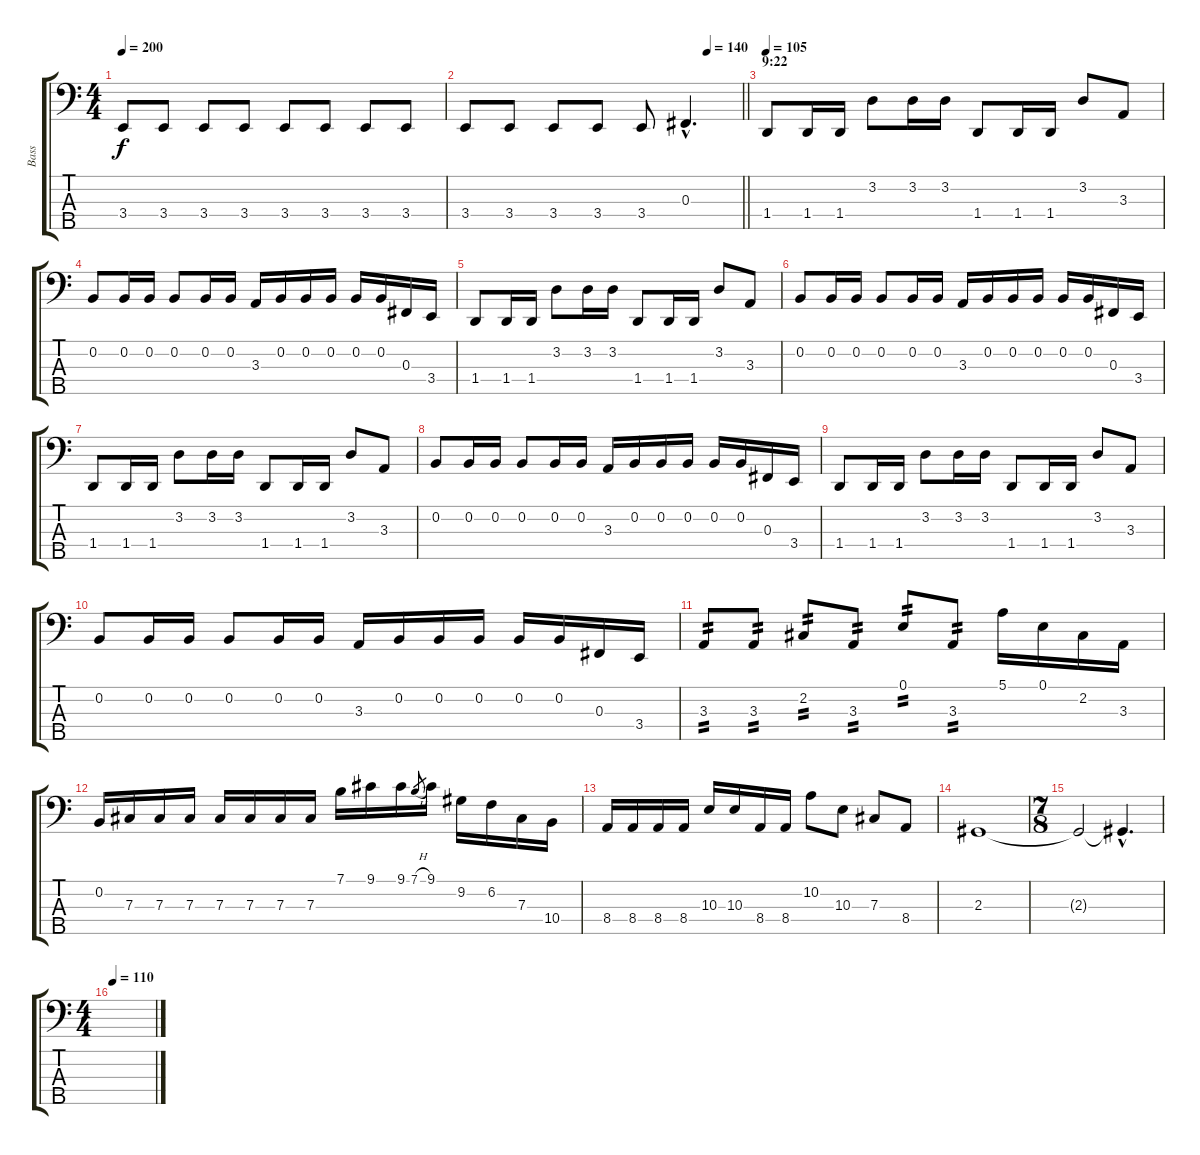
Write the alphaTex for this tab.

\track ("Bass" "Bass") {instrument electricbassfinger}
\staff {score tabs}
\tuning (E2 B1 Gb1 Db1 G0) {hide}
\ts (4 4)
\tempo 200
\clef f4
\ks c
3.4.8{dy f} 3.4.8 3.4.8 3.4.8 3.4.8 3.4.8 3.4.8 3.4.8 |
\tempo (140 0.875)
\barLineRight lightlight
3.4.8 3.4.8 3.4.8 3.4.8 3.4.8 0.3{hac}.4{d} |
\section ("" "9:22")
\tempo 105
1.4.8 1.4.16 1.4.16 3.2.8 3.2.16 3.2.16 1.4.8 1.4.16 1.4.16 3.2.8 3.3.8 |
0.2.8 0.2.16 0.2.16 0.2.8 0.2.16 0.2.16 3.3.16 0.2.16 0.2.16 0.2.16 0.2.16 0.2.16 0.3.16 3.4.16 |
1.4.8 1.4.16 1.4.16 3.2.8 3.2.16 3.2.16 1.4.8 1.4.16 1.4.16 3.2.8 3.3.8 |
0.2.8 0.2.16 0.2.16 0.2.8 0.2.16 0.2.16 3.3.16 0.2.16 0.2.16 0.2.16 0.2.16 0.2.16 0.3.16 3.4.16 |
1.4.8 1.4.16 1.4.16 3.2.8 3.2.16 3.2.16 1.4.8 1.4.16 1.4.16 3.2.8 3.3.8 |
0.2.8 0.2.16 0.2.16 0.2.8 0.2.16 0.2.16 3.3.16 0.2.16 0.2.16 0.2.16 0.2.16 0.2.16 0.3.16 3.4.16 |
1.4.8 1.4.16 1.4.16 3.2.8 3.2.16 3.2.16 1.4.8 1.4.16 1.4.16 3.2.8 3.3.8 |
0.2.8 0.2.16 0.2.16 0.2.8 0.2.16 0.2.16 3.3.16 0.2.16 0.2.16 0.2.16 0.2.16 0.2.16 0.3.16 3.4.16 |
3.3.8{tp 2} 3.3.8{tp 2} 2.2.8{tp 2} 3.3.8{tp 2} 0.1.8{tp 2} 3.3.8{tp 2} 5.1.16 0.1.16 2.2.16 3.3.16 |
0.2.16 7.3.16 7.3.16 7.3.16 7.3.16 7.3.16 7.3.16 7.3.16 7.1.16 9.1.16 9.1.16 7.1{h}.8{gr} 9.1.16 9.2.16 6.2.16 7.3.16 10.4.16 |
8.4.16 8.4.16 8.4.16 8.4.16 10.3.16 10.3.16 8.4.16 8.4.16 10.2.8 10.3.8 7.3.8 8.4.8 |
2.3.1 |
\ts (7 8)
2.3{t}.2 2.3{hac t}.4{d} |
\ts (4 4)
\tempo 110
